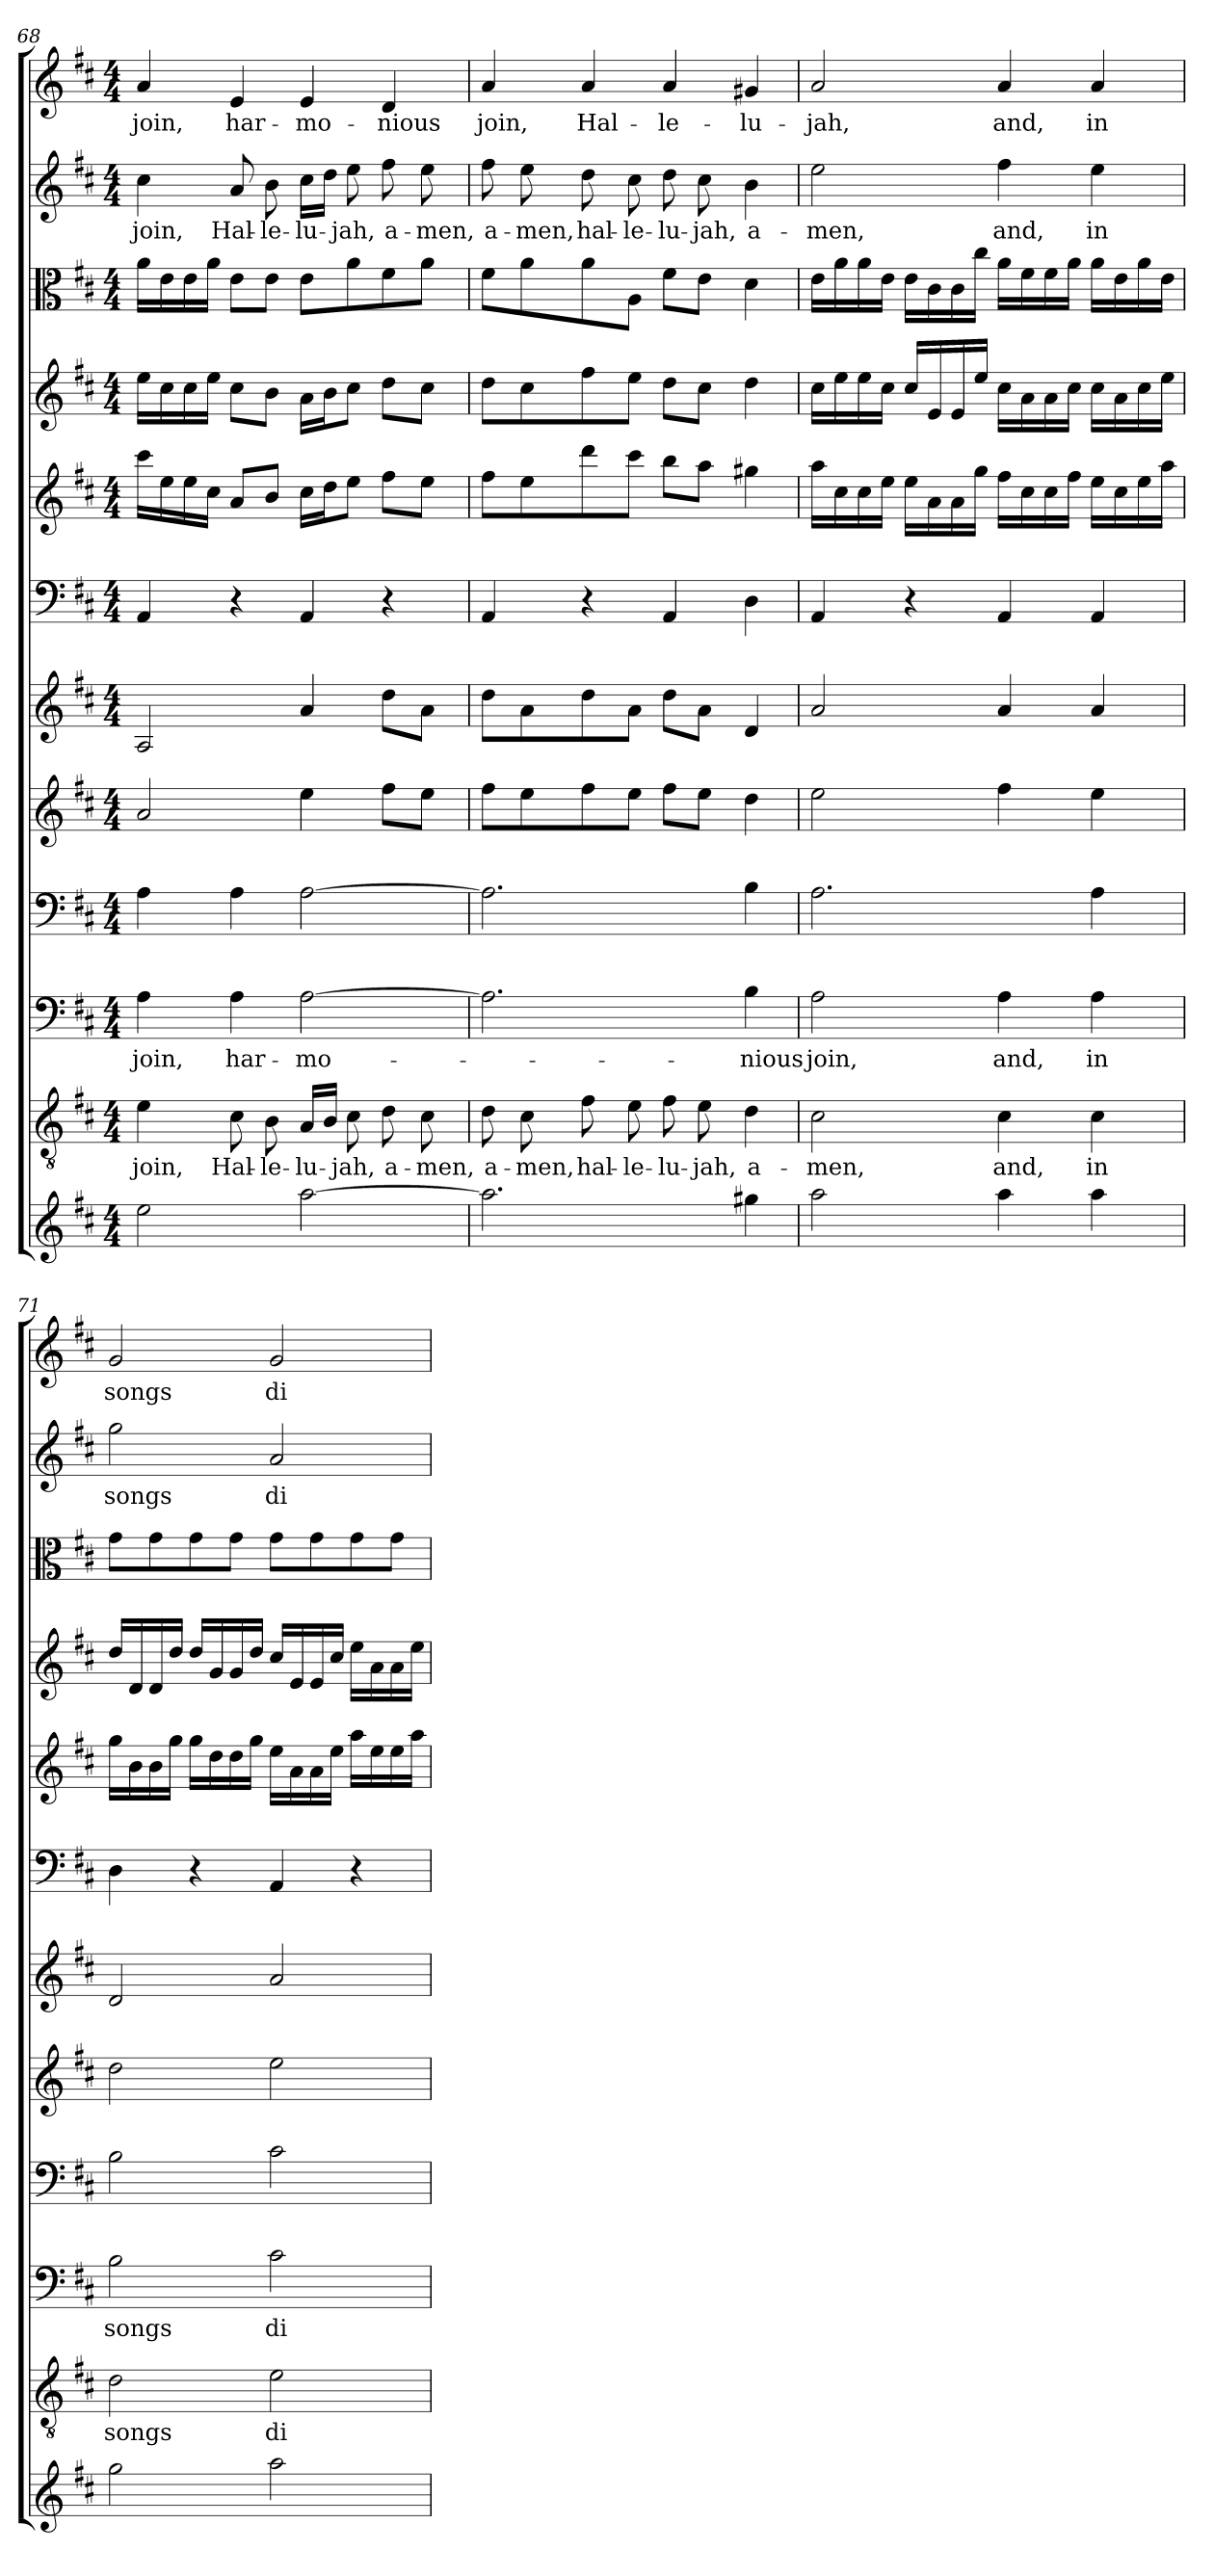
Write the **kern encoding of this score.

**kern	**kern	**text	**kern	**text	**kern	**kern	**kern	**kern	**kern	**kern	**kern	**kern	**text	**kern	**text
*part12	*part11	*part11	*part10	*part10	*part9	*part8	*part7	*part6	*part5	*part4	*part3	*part2	*part2	*part1	*part1
*staff12	*staff11	*staff11	*staff10	*staff10	*staff9	*staff8	*staff7	*staff6	*staff5	*staff4	*staff3	*staff2	*staff2	*staff1	*staff1
*clefG2	*clefGv2	*	*clefF4	*	*clefF4	*clefG2	*clefG2	*clefF4	*clefG2	*clefG2	*clefC3	*clefG2	*	*clefG2	*
*k[f#c#]	*k[f#c#]	*	*k[f#c#]	*	*k[f#c#]	*k[f#c#]	*k[f#c#]	*k[f#c#]	*k[f#c#]	*k[f#c#]	*k[f#c#]	*k[f#c#]	*	*k[f#c#]	*
*D:	*D:	*	*D:	*	*D:	*D:	*D:	*D:	*D:	*D:	*D:	*D:	*	*D:	*
*M4/4	*M4/4	*	*M4/4	*	*M4/4	*M4/4	*M4/4	*M4/4	*M4/4	*M4/4	*M4/4	*M4/4	*	*M4/4	*
=68	=68	=68	=68	=68	=68	=68	=68	=68	=68	=68	=68	=68	=68	=68	=68
2ee\	4e\	join,	4A\	join,	4A\	2a/	2A/	4AA/	16ccc#\LL	16ee\LL	16a\LL	4cc#\	join,	4a/	join,
.	.	.	.	.	.	.	.	.	16ee\	16cc#\	16e\	.	.	.	.
.	.	.	.	.	.	.	.	.	16ee\	16cc#\	16e\	.	.	.	.
.	.	.	.	.	.	.	.	.	16cc#\JJ	16ee\JJ	16a\JJ	.	.	.	.
.	8c#\	Hal-	4A\	har-	4A\	.	.	4r	8a/L	8cc#\L	8e\L	8a/	Hal-	4e/	har-
.	8B\	-le-	.	.	.	.	.	.	8b/J	8b\J	8e\J	8b\	-le-	.	.
[2aa\	16A/LL	-lu-	[2A\	-mo-	[2A\	4ee\	4a/	4AA/	16cc#\LL	16a\LL	8e\L	16cc#\LL	-lu-	4e/	-mo-
.	16B/JJ	.	.	.	.	.	.	.	16dd\J	16b\J	.	16dd\JJ	.	.	.
.	8c#\	-jah,	.	.	.	.	.	.	8ee\J	8cc#\J	8a\	8ee\	-jah,	.	.
.	8d\	a-	.	.	.	8ff#\L	8dd\L	4r	8ff#\L	8dd\L	8f#\	8ff#\	a-	4d/	-nious
.	8c#\	-men,	.	.	.	8ee\J	8a\J	.	8ee\J	8cc#\J	8a\J	8ee\	-men,	.	.
=69	=69	=69	=69	=69	=69	=69	=69	=69	=69	=69	=69	=69	=69	=69	=69
2.aa\]	8d\	a-	2.A\]	.	2.A\]	8ff#\L	8dd\L	4AA/	8ff#\L	8dd\L	8f#\L	8ff#\	a-	4a/	join,
.	8c#\	-men,	.	.	.	8ee\	8a\	.	8ee\	8cc#\	8a\	8ee\	-men,	.	.
.	8f#\	hal-	.	.	.	8ff#\	8dd\	4r	8ddd\	8ff#\	8a\	8dd\	hal-	4a/	Hal-
.	8e\	-le-	.	.	.	8ee\J	8a\J	.	8ccc#\J	8ee\J	8A\J	8cc#\	-le-	.	.
.	8f#\	-lu-	.	.	.	8ff#\L	8dd\L	4AA/	8bb\L	8dd\L	8f#\L	8dd\	-lu-	4a/	-le-
.	8e\	-jah,	.	.	.	8ee\J	8a\J	.	8aa\J	8cc#\J	8e\J	8cc#\	-jah,	.	.
4gg#X\	4d\	a-	4B\	-nious	4B\	4dd\	4d/	4D\	4gg#X\	4dd\	4d\	4b\	a-	4g#X/	-lu-
=70	=70	=70	=70	=70	=70	=70	=70	=70	=70	=70	=70	=70	=70	=70	=70
2aa\	2c#\	-men,	2A\	join,	2.A\	2ee\	2a/	4AA/	16aa\LL	16cc#\LL	16e\LL	2ee\	-men,	2a/	-jah,
.	.	.	.	.	.	.	.	.	16cc#\	16ee\	16a\	.	.	.	.
.	.	.	.	.	.	.	.	.	16cc#\	16ee\	16a\	.	.	.	.
.	.	.	.	.	.	.	.	.	16ee\JJ	16cc#\JJ	16e\JJ	.	.	.	.
.	.	.	.	.	.	.	.	4r	16ee\LL	16cc#/LL	16e\LL	.	.	.	.
.	.	.	.	.	.	.	.	.	16a\	16e/	16c#\	.	.	.	.
.	.	.	.	.	.	.	.	.	16a\	16e/	16c#\	.	.	.	.
.	.	.	.	.	.	.	.	.	16gg\JJ	16ee/JJ	16cc#\JJ	.	.	.	.
4aa\	4c#\	and,	4A\	and,	.	4ff#\	4a/	4AA/	16ff#\LL	16cc#\LL	16a\LL	4ff#\	and,	4a/	and,
.	.	.	.	.	.	.	.	.	16cc#\	16a\	16f#\	.	.	.	.
.	.	.	.	.	.	.	.	.	16cc#\	16a\	16f#\	.	.	.	.
.	.	.	.	.	.	.	.	.	16ff#\JJ	16cc#\JJ	16a\JJ	.	.	.	.
4aa\	4c#\	in	4A\	in	4A\	4ee\	4a/	4AA/	16ee\LL	16cc#\LL	16a\LL	4ee\	in	4a/	in
.	.	.	.	.	.	.	.	.	16cc#\	16a\	16e\	.	.	.	.
.	.	.	.	.	.	.	.	.	16ee\	16cc#\	16a\	.	.	.	.
.	.	.	.	.	.	.	.	.	16aa\JJ	16ee\JJ	16e\JJ	.	.	.	.
=71	=71	=71	=71	=71	=71	=71	=71	=71	=71	=71	=71	=71	=71	=71	=71
2gg\	2d\	songs	2B\	songs	2B\	2dd\	2d/	4D\	16gg\LL	16dd/LL	8g\L	2gg\	songs	2g/	songs
.	.	.	.	.	.	.	.	.	16b\	16d/	.	.	.	.	.
.	.	.	.	.	.	.	.	.	16b\	16d/	8g\	.	.	.	.
.	.	.	.	.	.	.	.	.	16gg\JJ	16dd/JJ	.	.	.	.	.
.	.	.	.	.	.	.	.	4r	16gg\LL	16dd/LL	8g\	.	.	.	.
.	.	.	.	.	.	.	.	.	16dd\	16g/	.	.	.	.	.
.	.	.	.	.	.	.	.	.	16dd\	16g/	8g\J	.	.	.	.
.	.	.	.	.	.	.	.	.	16gg\JJ	16dd/JJ	.	.	.	.	.
2aa\	2e\	di-	2c#\	di-	2c#\	2ee\	2a/	4AA/	16ee\LL	16cc#/LL	8g\L	2a/	di-	2g/	di-
.	.	.	.	.	.	.	.	.	16a\	16e/	.	.	.	.	.
.	.	.	.	.	.	.	.	.	16a\	16e/	8g\	.	.	.	.
.	.	.	.	.	.	.	.	.	16ee\JJ	16cc#/JJ	.	.	.	.	.
.	.	.	.	.	.	.	.	4r	16aa\LL	16ee\LL	8g\	.	.	.	.
.	.	.	.	.	.	.	.	.	16ee\	16a\	.	.	.	.	.
.	.	.	.	.	.	.	.	.	16ee\	16a\	8g\J	.	.	.	.
.	.	.	.	.	.	.	.	.	16aa\JJ	16ee\JJ	.	.	.	.	.
=	=	=	=	=	=	=	=	=	=	=	=	=	=	=	=
*-	*-	*-	*-	*-	*-	*-	*-	*-	*-	*-	*-	*-	*-	*-	*-
